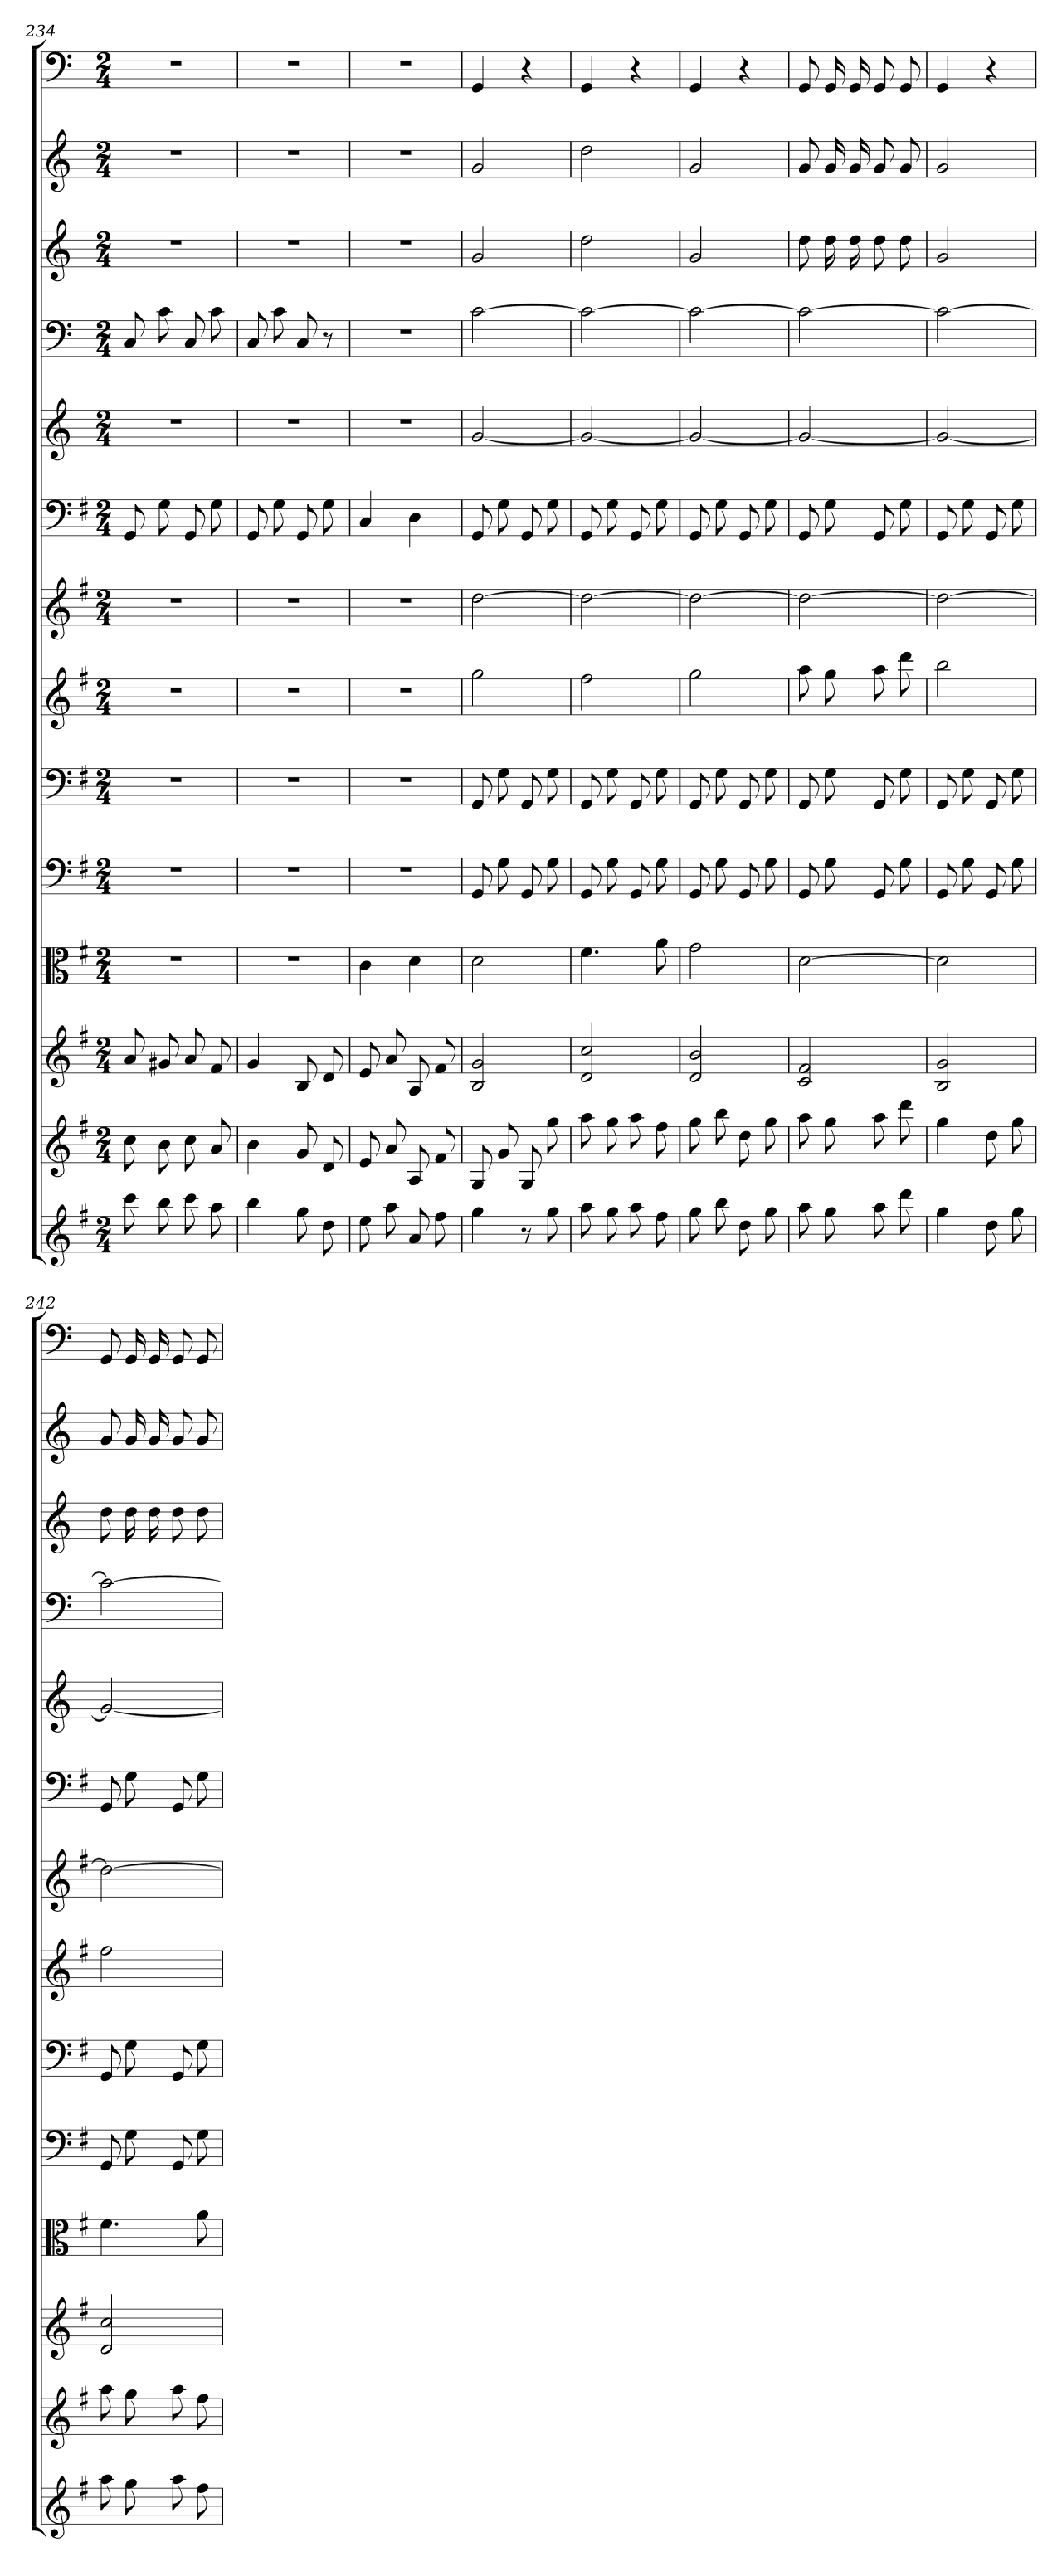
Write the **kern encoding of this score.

**kern	**kern	**kern	**kern	**kern	**kern	**kern	**kern	**kern	**kern	**kern	**kern	**kern	**kern
*part14	*part13	*part12	*part11	*part10	*part9	*part8	*part7	*part6	*part5	*part4	*part3	*part2	*part1
*staff14	*staff13	*staff12	*staff11	*staff10	*staff9	*staff8	*staff7	*staff6	*staff5	*staff4	*staff3	*staff2	*staff1
*	*	*	*clefC3	*clefF4	*clefF4	*	*	*clefF4	*	*	*	*	*clefF4
*k[f#]	*k[f#]	*k[f#]	*k[f#]	*k[f#]	*k[f#]	*k[f#]	*k[f#]	*k[f#]	*k[]	*k[]	*k[]	*k[]	*k[]
*M2/4	*M2/4	*M2/4	*M2/4	*M2/4	*M2/4	*M2/4	*M2/4	*M2/4	*M2/4	*M2/4	*M2/4	*M2/4	*M2/4
=234	=234	=234	=234	=234	=234	=234	=234	=234	=234	=234	=234	=234	=234
8ccc	8cc	8a	2r	2r	2r	2r	2r	8GG	2r	8C	2r	2r	2r
8bb	8b	8g#X	.	.	.	.	.	8G	.	8c	.	.	.
8ccc	8cc	8a	.	.	.	.	.	8GG	.	8C	.	.	.
8aa	8a	8f#	.	.	.	.	.	8G	.	8c	.	.	.
=235	=235	=235	=235	=235	=235	=235	=235	=235	=235	=235	=235	=235	=235
4bb	4b	4g	2r	2r	2r	2r	2r	8GG	2r	8C	2r	2r	2r
.	.	.	.	.	.	.	.	8G	.	8c	.	.	.
8gg	8g	8B	.	.	.	.	.	8GG	.	8C	.	.	.
8dd	8d	8d	.	.	.	.	.	8G	.	8r	.	.	.
=236	=236	=236	=236	=236	=236	=236	=236	=236	=236	=236	=236	=236	=236
8ee	8e	8e	4c	2r	2r	2r	2r	4C	2r	2r	2r	2r	2r
8aa	8a	8a	.	.	.	.	.	.	.	.	.	.	.
8a	8A	8A	4d	.	.	.	.	4D	.	.	.	.	.
8ff#	8f#	8f#	.	.	.	.	.	.	.	.	.	.	.
=237	=237	=237	=237	=237	=237	=237	=237	=237	=237	=237	=237	=237	=237
4gg	8G	2B 2g	2d	8GG	8GG	2gg	[2dd	8GG	[2g	[2c	2g	2g	4GG
.	8g	.	.	8G	8G	.	.	8G	.	.	.	.	.
8r	8G	.	.	8GG	8GG	.	.	8GG	.	.	.	.	4r
8gg	8gg	.	.	8G	8G	.	.	8G	.	.	.	.	.
=238	=238	=238	=238	=238	=238	=238	=238	=238	=238	=238	=238	=238	=238
8aa	8aa	2d 2cc	4.f#	8GG	8GG	2ff#	2dd_	8GG	2g_	2c_	2dd	2dd	4GG
8gg	8gg	.	.	8G	8G	.	.	8G	.	.	.	.	.
8aa	8aa	.	.	8GG	8GG	.	.	8GG	.	.	.	.	4r
8ff#	8ff#	.	8a	8G	8G	.	.	8G	.	.	.	.	.
=239	=239	=239	=239	=239	=239	=239	=239	=239	=239	=239	=239	=239	=239
8gg	8gg	2d 2b	2g	8GG	8GG	2gg	2dd_	8GG	2g_	2c_	2g	2g	4GG
8bb	8bb	.	.	8G	8G	.	.	8G	.	.	.	.	.
8dd	8dd	.	.	8GG	8GG	.	.	8GG	.	.	.	.	4r
8gg	8gg	.	.	8G	8G	.	.	8G	.	.	.	.	.
=240	=240	=240	=240	=240	=240	=240	=240	=240	=240	=240	=240	=240	=240
8aa	8aa	2c 2f#	[2d	8GG	8GG	8aa	2dd_	8GG	2g_	2c_	8dd	8g	8GG
8gg	8gg	.	.	8G	8G	8gg	.	8G	.	.	16dd	16g	16GG
.	.	.	.	.	.	.	.	.	.	.	16dd	16g	16GG
8aa	8aa	.	.	8GG	8GG	8aa	.	8GG	.	.	8dd	8g	8GG
8ddd	8ddd	.	.	8G	8G	8ddd	.	8G	.	.	8dd	8g	8GG
=241	=241	=241	=241	=241	=241	=241	=241	=241	=241	=241	=241	=241	=241
4gg	4gg	2B 2g	2d]	8GG	8GG	2bb	2dd_	8GG	2g_	2c_	2g	2g	4GG
.	.	.	.	8G	8G	.	.	8G	.	.	.	.	.
8dd	8dd	.	.	8GG	8GG	.	.	8GG	.	.	.	.	4r
8gg	8gg	.	.	8G	8G	.	.	8G	.	.	.	.	.
=242	=242	=242	=242	=242	=242	=242	=242	=242	=242	=242	=242	=242	=242
8aa	8aa	2d 2cc	4.f#	8GG	8GG	2ff#	2dd_	8GG	2g_	2c_	8dd	8g	8GG
8gg	8gg	.	.	8G	8G	.	.	8G	.	.	16dd	16g	16GG
.	.	.	.	.	.	.	.	.	.	.	16dd	16g	16GG
8aa	8aa	.	.	8GG	8GG	.	.	8GG	.	.	8dd	8g	8GG
8ff#	8ff#	.	8a	8G	8G	.	.	8G	.	.	8dd	8g	8GG
=	=	=	=	=	=	=	=	=	=	=	=	=	=
*-	*-	*-	*-	*-	*-	*-	*-	*-	*-	*-	*-	*-	*-
